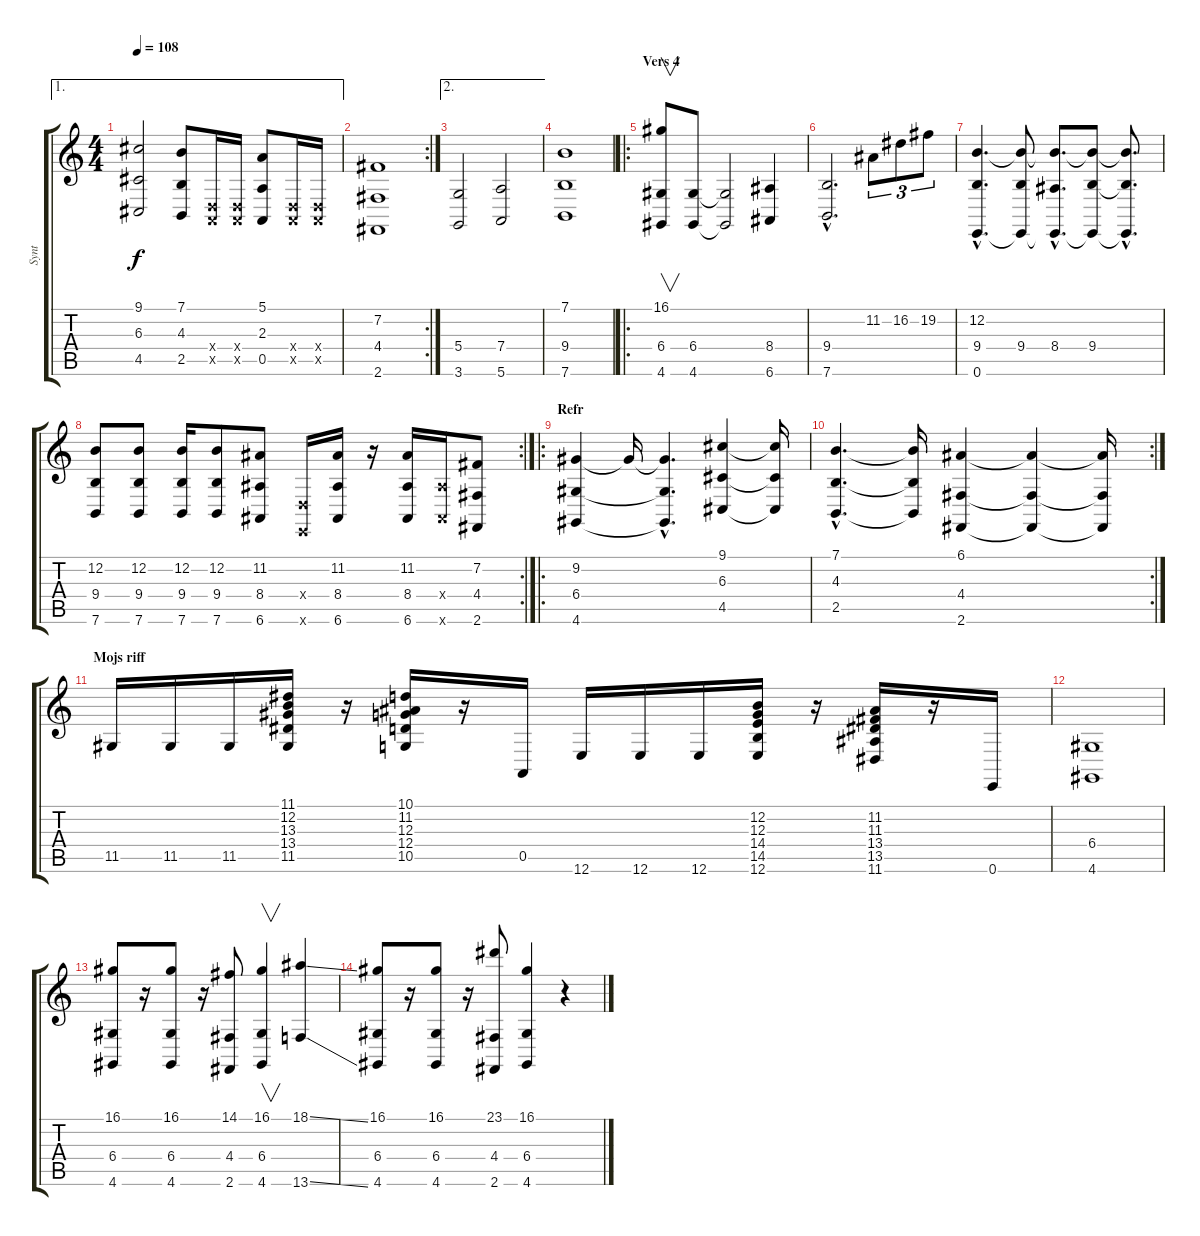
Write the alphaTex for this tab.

\track ("Synt" "Synt") {instrument stringensemble1}
\staff {score tabs}
\tuning (E4 B3 G3 D3 A2 E2) {hide}
\ae 1
\ts (4 4)
\tempo 108
\clef g2
\ks c
(9.1 6.3 4.5).2{dy f} (7.1 4.3 2.5).8 (0.4{x} 0.5{x}).16 (0.4{x} 0.5{x}).16 (5.1 2.3 0.5).8 (0.4{x} 0.5{x}).16 (0.4{x} 0.5{x}).16 |
\rc 2
(7.2 4.4 2.6).1 |
\ae 2
(5.4 3.6).2 (7.4 5.6).2 |
(7.1 9.4 7.6).1 |
\ro
\section ("" "Vers 4")
(16.1 6.4 4.6).8{v} (6.4 4.6).8 (6.4{t} 4.6{t}).2 (8.4 6.6).4 |
(9.4{hac} 7.6{hac}).2{d} 11.2.8{tu (3 2)} 16.2.8{tu (3 2)} 19.2.8{tu (3 2)} |
(12.2{hac} 9.4{hac} 0.6{hac}).4{d} (12.2{t} 9.4 0.6{t}).8 (12.2{hac t} 8.4{hac} 0.6{hac t}).8{d} (12.2{t} 9.4 0.6{t}).8 (12.2{hac t} 9.4{hac t} 0.6{hac t}).8{d} |
\rc 2
(12.2 9.4 7.6).8 (12.2 9.4 7.6).8 (12.2 9.4 7.6).16 (12.2 9.4 7.6).8 (11.2 8.4 6.6).8 (0.4{x} 0.6{x}).16 (11.2 8.4 6.6).16 r.16 (11.2 8.4 6.6).16 (8.4{x} 6.6{x}).16 (7.2 4.4 2.6).8 |
\ro
\section ("" "Refr")
(9.2 6.4 4.6).4 9.2{t}.16 (9.2{hac t} 6.4{hac t} 4.6{hac t}).4{d} (9.1 6.3 4.5).4 (9.1{t} 6.3{t} 4.5{t}).16 |
\rc 2
(7.1{hac} 4.3{hac} 2.5{hac}).4{d} (7.1{t} 4.3{t} 2.5{t}).16 (6.1 4.4 2.6).4 (6.1{t} 4.4{t} 2.6{t}).4 (6.1{t} 4.4{t} 2.6{t}).16 |
\section ("" "Mojs riff")
11.5.16 11.5.16 11.5.16 (11.1 12.2 13.3 13.4 11.5).16 r.16 (10.1 11.2 12.3 12.4 10.5).16 r.16 0.5.16 12.6.16 12.6.16 12.6.16 (12.2 12.3 14.4 14.5 12.6).16 r.16 (11.2 11.3 13.4 13.5 11.6).16 r.16 0.6.16 |
(6.4 4.6).1 |
(16.1 6.4 4.6).8 r.16 (16.1 6.4 4.6).8 r.16 (14.1 4.4 2.6).8 (16.1 6.4 4.6).4{v} (18.1{ss} 13.6{ss}).4 |
(16.1 6.4 4.6).8 r.16 (16.1 6.4 4.6).8 r.16 (23.1 4.4 2.6).8 (16.1 6.4 4.6).4 r.4
